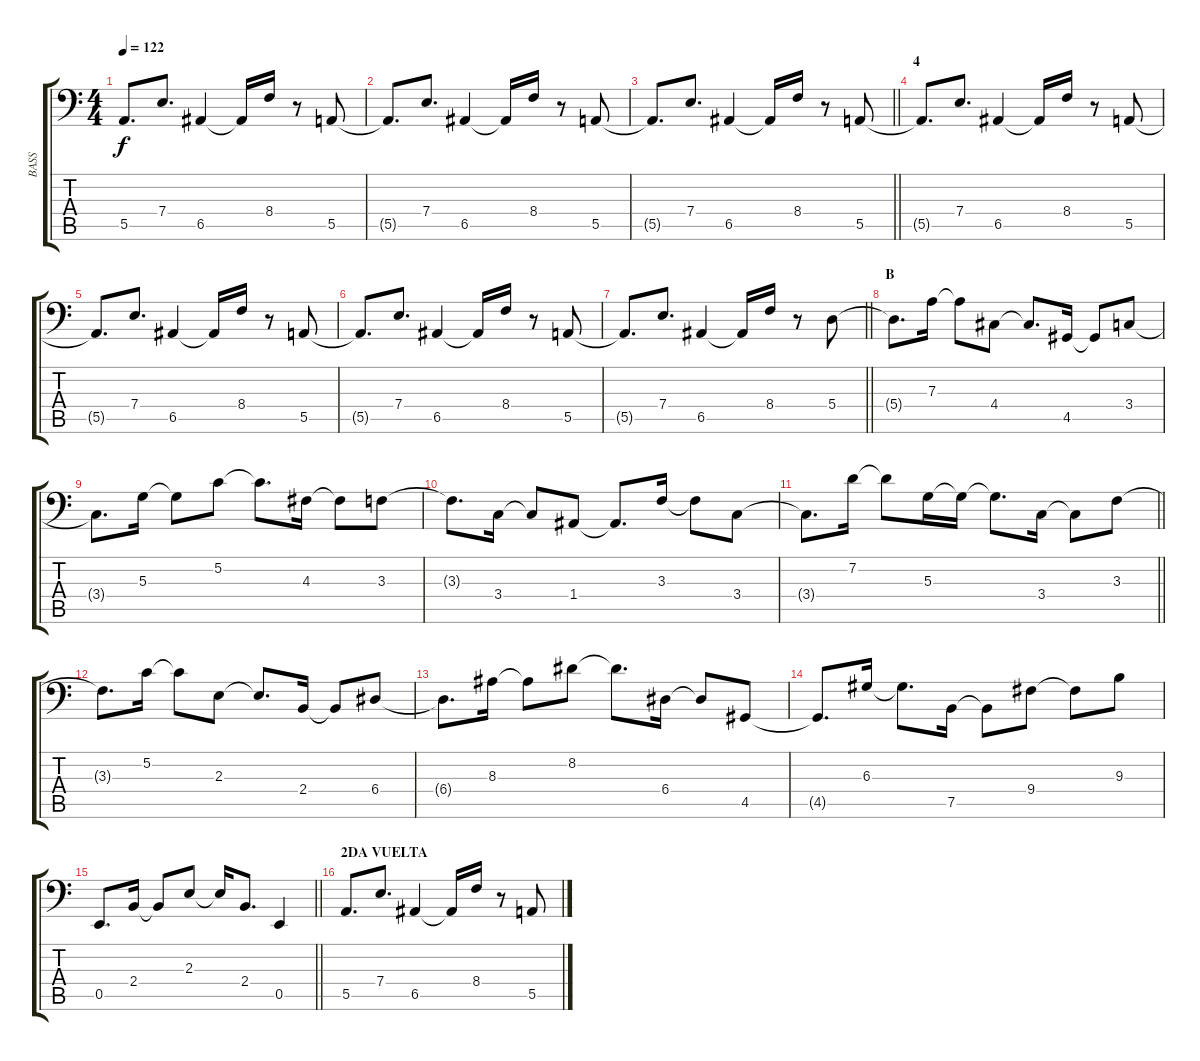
\track ("BASS" "BASS") {instrument electricbassfinger}
\staff {score tabs}
\tuning (C3 G2 D2 A1 E1 B0) {hide}
\ts (4 4)
\tempo 122
\clef f4
\ks c
5.5{t}.8{d dy f} 7.4.8{d} 6.5.4 6.5{t}.16 8.4.16 r.8 5.5.8 |
5.5{t}.8{d} 7.4.8{d} 6.5.4 6.5{t}.16 8.4.16 r.8 5.5.8 |
\barLineRight lightlight
5.5{t}.8{d} 7.4.8{d} 6.5.4 6.5{t}.16 8.4.16 r.8 5.5.8 |
\section ("" "4")
5.5{t}.8{d} 7.4.8{d} 6.5.4 6.5{t}.16 8.4.16 r.8 5.5.8 |
5.5{t}.8{d} 7.4.8{d} 6.5.4 6.5{t}.16 8.4.16 r.8 5.5.8 |
5.5{t}.8{d} 7.4.8{d} 6.5.4 6.5{t}.16 8.4.16 r.8 5.5.8 |
\barLineRight lightlight
5.5{t}.8{d} 7.4.8{d} 6.5.4 6.5{t}.16 8.4.16 r.8 5.4.8 |
\section ("" "B")
5.4{t}.8{d} 7.3.16 7.3{t}.8 4.4.8 4.4{t}.8{d} 4.5.16 4.5{t}.8 3.4.8 |
3.4{t}.8{d} 5.3.16 5.3{t}.8 5.2.8 5.2{t}.8{d} 4.3.16 4.3{t}.8 3.3.8 |
3.3{t}.8{d} 3.4.16 3.4{t}.8 1.4.8 1.4{t}.8{d} 3.3.16 3.3{t}.8 3.4.8 |
\barLineRight lightlight
3.4{t}.8{d} 7.2.16 7.2{t}.8 5.3.16 5.3{t}.16 5.3{t}.8{d} 3.4.16 3.4{t}.8 3.3.8 |
3.3{t}.8{d} 5.2.16 5.2{t}.8 2.3.8 2.3{t}.8{d} 2.4.16 2.4{t}.8 6.4.8 |
6.4{t}.8{d} 8.3.16 8.3{t}.8 8.2.8 8.2{t}.8{d} 6.4.16 6.4{t}.8 4.5.8 |
4.5{t}.8{d} 6.3.16 6.3{t}.8{d} 7.5.16 7.5{t}.8 9.4.8 9.4{t}.8 9.3.8 |
\barLineRight lightlight
0.5.8{d} 2.4.16 2.4{t}.8 2.3.8 2.3{t}.16 2.4.8{d} 0.5.4 |
\section ("" "2DA VUELTA")
5.5.8{d} 7.4.8{d} 6.5.4 6.5{t}.16 8.4.16 r.8 5.5.8
